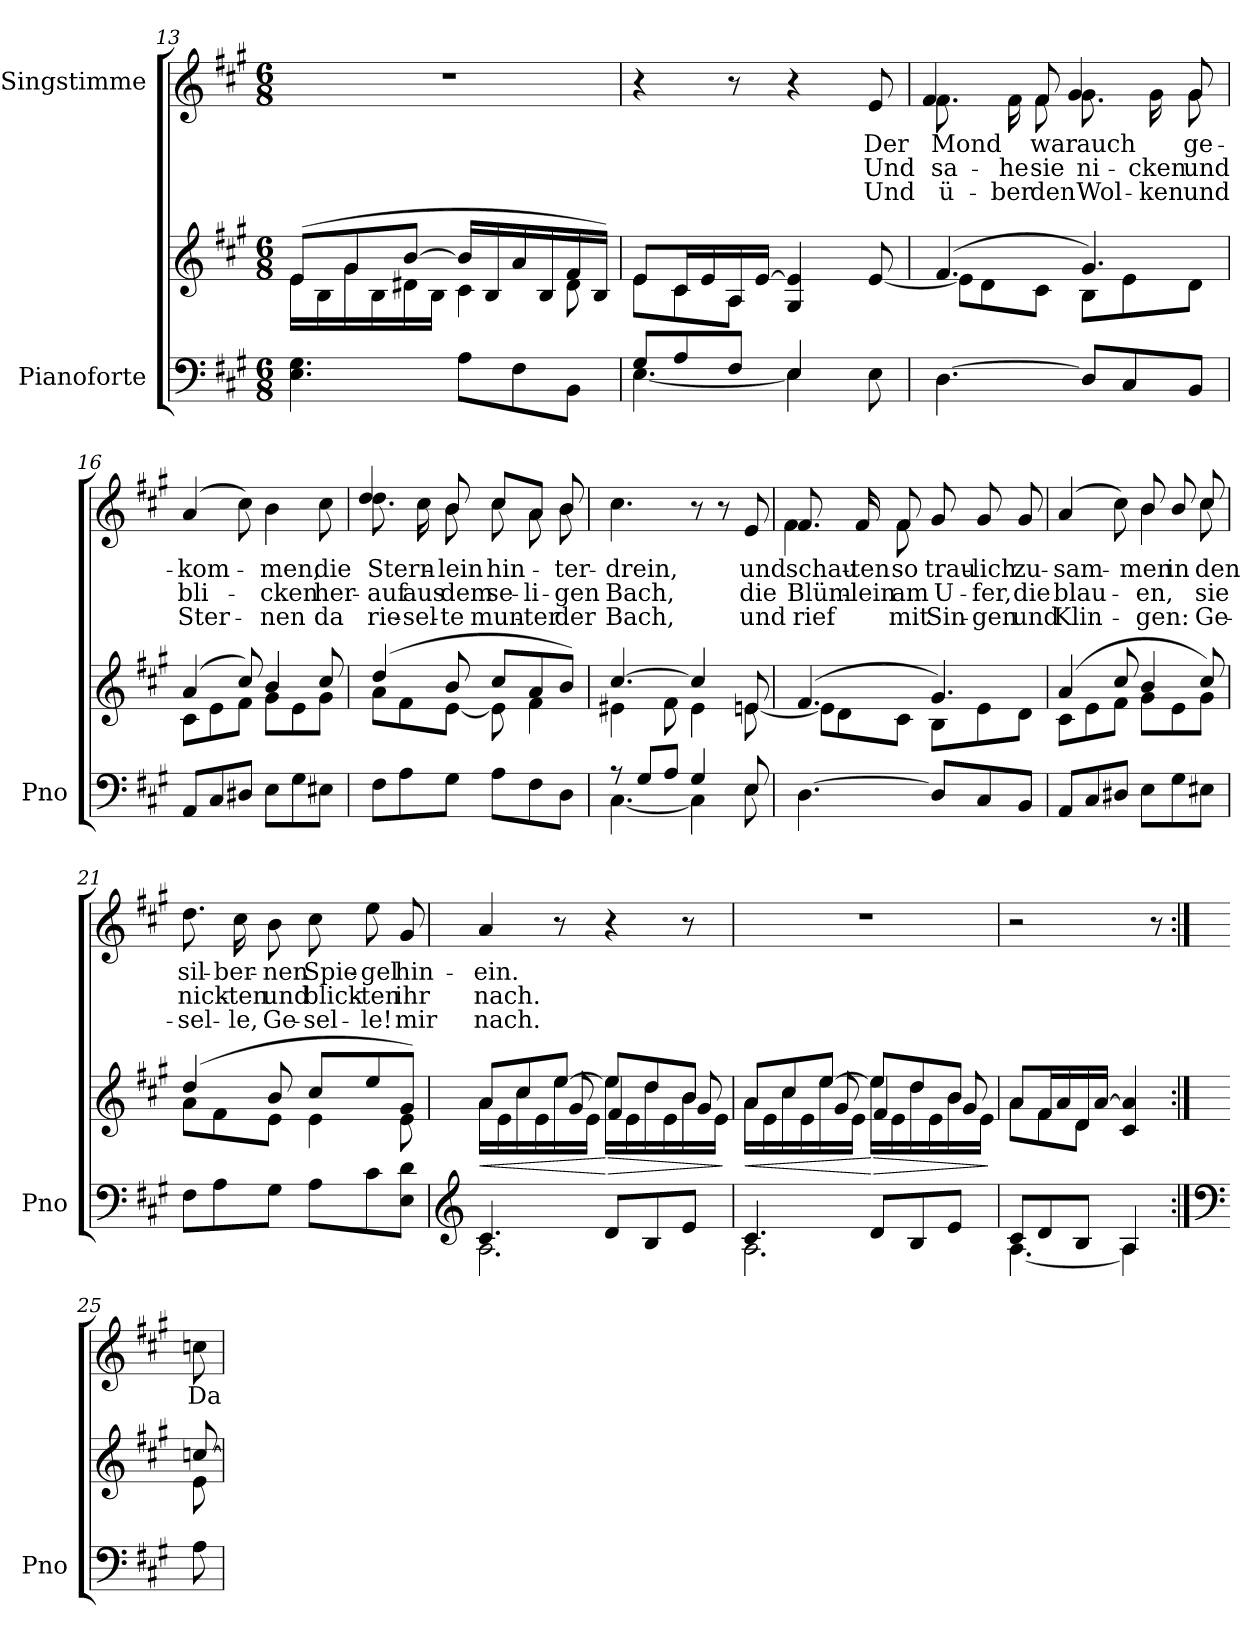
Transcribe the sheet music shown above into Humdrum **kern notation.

**kern	**kern	**dynam	**kern	**text	**text	**text
*part2	*part2	*part2	*part1	*part1	*part1	*part1
*staff3	*staff2	*staff2/3	*staff1	*staff1	*staff1	*staff1
*I"Pianoforte	*	*	*I"Singstimme	*	*	*
*I'Pno	*	*	*	*	*	*
*clefF4	*clefG2	*	*clefG2	*	*	*
*k[f#c#g#]	*k[f#c#g#]	*	*k[f#c#g#]	*	*	*
*M6/8	*M6/8	*	*M6/8	*	*	*
=13	=13	=13	=13	=13	=13	=13
*	*^	*	*	*	*	*
4.E\ 4.G#\	(8e/L	16e\LL	.	2.r	.	.	.
.	.	16B\	.	.	.	.	.
.	8g#/	16g#\	.	.	.	.	.
.	.	16B\	.	.	.	.	.
.	[8b/J	16d#X\	.	.	.	.	.
.	.	16B\JJ	.	.	.	.	.
8A\L	16b/LL]	4c#\	.	.	.	.	.
.	16B/	.	.	.	.	.	.
8F#\	16a/	.	.	.	.	.	.
.	16B/	.	.	.	.	.	.
8BB\J	16f#/	8d#\	.	.	.	.	.
.	16B/JJ)	.	.	.	.	.	.
=14	=14	=14	=14	=14	=14	=14	=14
*^	*	*	*	*	*	*	*
8G#/L	[4.E\	8e/L	8e\L	.	4r	.	.	.
8A/	.	16c#/L	8c#\	.	.	.	.	.
.	.	16e/	.	.	.	.	.	.
8F#/J	.	16A/	8A\J	.	8r	.	.	.
.	.	[16e/JJ	.	.	.	.	.	.
4E/	4E\]	4G#/ 4e/]	8ryy	.	4r	.	.	.
.	.	.	4ryy	.	.	.	.	.
8E\	8ryy	[<8e/	.	.	8e/	Der	Und	Und
=15	=15	=15	=15	=15	=15	=15	=15	=15
!	!	!	!	!	!LO:N:head=solid	!	!	!
*v	*v	*	*	*	*^	*	*	*
[4.D\	(4.f#/	8e\L]	.	8.f#\	4f#/	Mond	sa-	ü-
.	.	8d\	.	.	.	.	.	.
.	.	.	.	16f#\	.	.	-he	-ber
.	.	8c#\J	.	8f#\	8f#/	war	sie	den
!	!	!	!	!LO:N:head=solid	!	!	!	!
8D/L]	4.g#/)	8B\L	.	8.g#\	4g#/	auch	ni-	Wol-
8C#/	.	8e\	.	.	.	.	.	.
.	.	.	.	16g#\	.	.	-cken	-ken
8BB/J	.	8d\J	.	8g#\	8g#/	ge-	und	und
*	*	*	*	*v	*v	*	*	*
=16	=16	=16	=16	=16	=16	=16	=16
8AA/L	(4a/	8c#\L	.	(4a/	-kom-	bli-	Ster-
8C#/	.	8e\	.	.	.	.	.
8D#X/J	8cc#/)	8f#\J	.	8cc#\)	.	.	.
8E\L	4b/	8g#\L	.	4b\	-men,	-cken	-nen
8G#\	.	8e\	.	.	.	.	.
8E#X\J	8cc#/	8g#\J	.	8cc#\	die	her-	da
=17	=17	=17	=17	=17	=17	=17	=17
!	!	!	!	!LO:N:head=solid	!	!	!
*	*	*	*	*^	*	*	*
8F#\L	(4dd/	8a\L	.	8.dd\	4dd/	Stern-	-auf	rie-
8A\	.	8f#\	.	.	.	.	.	.
.	.	.	.	16cc#\	.	.	aus	-sel-
8G#\J	8b/	[8e\J	.	8b\	8b/	-lein	dem	-te
8A\L	8cc#/L	8e\]	.	8cc#\	8cc#/L	hin-	se-	mun-
8F#\	8a/	4f#\	.	8a\	8a/J	.	-li-	-ter
8D\J	8b/J)	.	.	8b\	8b/	-ter-	-gen	der
*	*	*	*	*v	*v	*	*	*
=18	=18	=18	=18	=18	=18	=18	=18
*^	*	*	*	*	*	*	*
8r	[4.C#\	[4.cc#/	4e#X\	.	4.cc#\	-drein,	Bach,	Bach,
8G#/L	.	.	.	.	.	.	.	.
8A/J	.	.	8f#\	.	.	.	.	.
4G#/	4C#\]	4cc#/]	4e#\	.	8r	.	.	.
.	.	.	.	.	8r	.	.	.
8E/	8E\	8en/	[8e\	.	8e/	und	die	und
=19	=19	=19	=19	=19	=19	=19	=19	=19
!	!	!	!	!	!LO:N:head=solid	!	!	!
*v	*v	*	*	*	*^	*	*	*
[4.D\	(4.f#/	8e\L]	.	8.f#/	4f#\	schau-	Blüm-	rief
.	.	8d\	.	.	.	.	.	.
.	.	.	.	16f#/	.	-ten	-lein	.
.	.	8c#\J	.	8f#/	8f#\	so	am	mit
8D/L]	4.g#/)	8B\L	.	8g#/	4.ryy	trau-	U-	Sin-
8C#/	.	8e\	.	8g#/	.	-lich	-fer,	-gen
8BB/J	.	8d\J	.	8g#/	.	zu-	die	und
=20	=20	=20	=20	=20	=20	=20	=20	=20
8AA/L	(4a/	8c#\L	.	(4a/	4ryy	-sam-	blau-	Klin-
8C#/	.	8e\	.	.	.	.	.	.
8D#X/J	8cc#/	8f#\J	.	8cc#\)	8ryy	.	.	.
8E\L	4b/	8g#\L	.	8b/	4b\	-men	-en,	-gen:
8G#\	.	8e\	.	8b/	.	in	.	.
8E#X\J	8cc#/)	8g#\J	.	8cc#/	8cc#\	den	sie	Ge-
*	*	*	*	*v	*v	*	*	*
=21	=21	=21	=21	=21	=21	=21	=21
8F#\L	(4dd/	8a\L	.	8.dd\	sil-	nick-	-sel-
8A\	.	8f#\	.	.	.	.	.
.	.	.	.	16cc#\	-ber-	-ten	-le,
8G#\J	8b/	8e\J	.	8b\	-nen	und	Ge-
8A\L	8cc#/L	4e\	.	8cc#\	Spie-	blick-	-sel-
8c#\	8ee/	.	.	8ee\	-gel	-ten	-le!
8E\ 8d\J	8g#/J)	8e\	.	8g#/	hin-	ihr	mir
*	*v	*v	*	*	*	*	*
=22	=22	=22	=22	=22	=22	=22
*clefG2	*	*	*	*	*	*
*^	*^	*	*	*	*	*
!	!	!	!	!LO:HP:b	!	!	!	!
*	*	*	*^	*	*	*	*	*
4.c#/	2.A\	8a/L	16a\LL	4ryy	<	4a/	-ein.	nach.	nach.
.	.	.	16e\	.	.	.	.	.	.
.	.	8cc#/	16cc#\	.	.	.	.	.	.
.	.	.	16e\	.	.	.	.	.	.
.	.	[8ee/J	16ee\	8g#/	.	8r	.	.	.
.	.	.	16e\JJ	.	.	.	.	.	.
!	!	!	!	!	!LO:HP:n=1:b	!	!	!	!
8d/L	.	8ee/L]	16ee\LL	4f#/	[ >	4r	.	.	.
.	.	.	16e\	.	.	.	.	.	.
8B/	.	8dd/	16dd\	.	.	.	.	.	.
.	.	.	16e\	.	.	.	.	.	.
8e/J	.	8b/J	16b\	8g#/	.	8r	.	.	.
.	.	.	16e\JJ	.	.	.	.	.	.
*v	*v	*	*	*	*	*	*	*	*
*	*v	*v	*v	*	*	*	*	*
.	.	]	.	.	.	.
=23	=23	=23	=23	=23	=23	=23
*^	*	*	*	*	*	*
!	!	!	!LO:HP:b	!	!	!	!
*	*	*^	*	*	*	*	*
*	*	*	*^	*	*	*	*	*
4.c#/	2.A\	8a/L	16a\LL	4ryy	<	2.r	.	.	.
.	.	.	16e\	.	.	.	.	.	.
.	.	8cc#/	16cc#\	.	.	.	.	.	.
.	.	.	16e\	.	.	.	.	.	.
.	.	[8ee/J	16ee\	8g#/	.	.	.	.	.
.	.	.	16e\JJ	.	.	.	.	.	.
!	!	!	!	!	!LO:HP:n=1:b	!	!	!	!
8d/L	.	8ee/L]	16ee\LL	4f#/	[ >	.	.	.	.
.	.	.	16e\	.	.	.	.	.	.
8B/	.	8dd/	16dd\	.	.	.	.	.	.
.	.	.	16e\	.	.	.	.	.	.
8e/J	.	8b/J	16b\	8g#/	.	.	.	.	.
.	.	.	16e\JJ	.	.	.	.	.	.
*v	*v	*	*	*	*	*	*	*	*
*	*v	*v	*v	*	*	*	*	*
.	.	]	.	.	.	.
=24	=24	=24	=24	=24	=24	=24
*^	*^	*	*	*	*	*
8c#/L	[4.A\	8a/L	8a\L	.	2r	.	.	.
8d/	.	16f#/L	8f#\	.	.	.	.	.
.	.	16a/	.	.	.	.	.	.
8B/J	.	16d/	8d\J	.	.	.	.	.
.	.	[16a/JJ	.	.	.	.	.	.
4A/	4A\]	4c#/ 4a/]	4ryy	.	.	.	.	.
.	.	.	.	.	8r	.	.	.
*v	*v	*	*	*	*	*	*	*
=25:|!	=25:|!	=25:|!	=25:|!	=25:|!	=25:|!	=25:|!	=25:|!
*clefF4	*	*	*	*	*	*	*
8A\	[8ccn/	8e\	.	8ccn\	Da	.	.
*	*v	*v	*	*	*	*	*
=	=	=	=	=	=	=
*-	*-	*-	*-	*-	*-	*-
